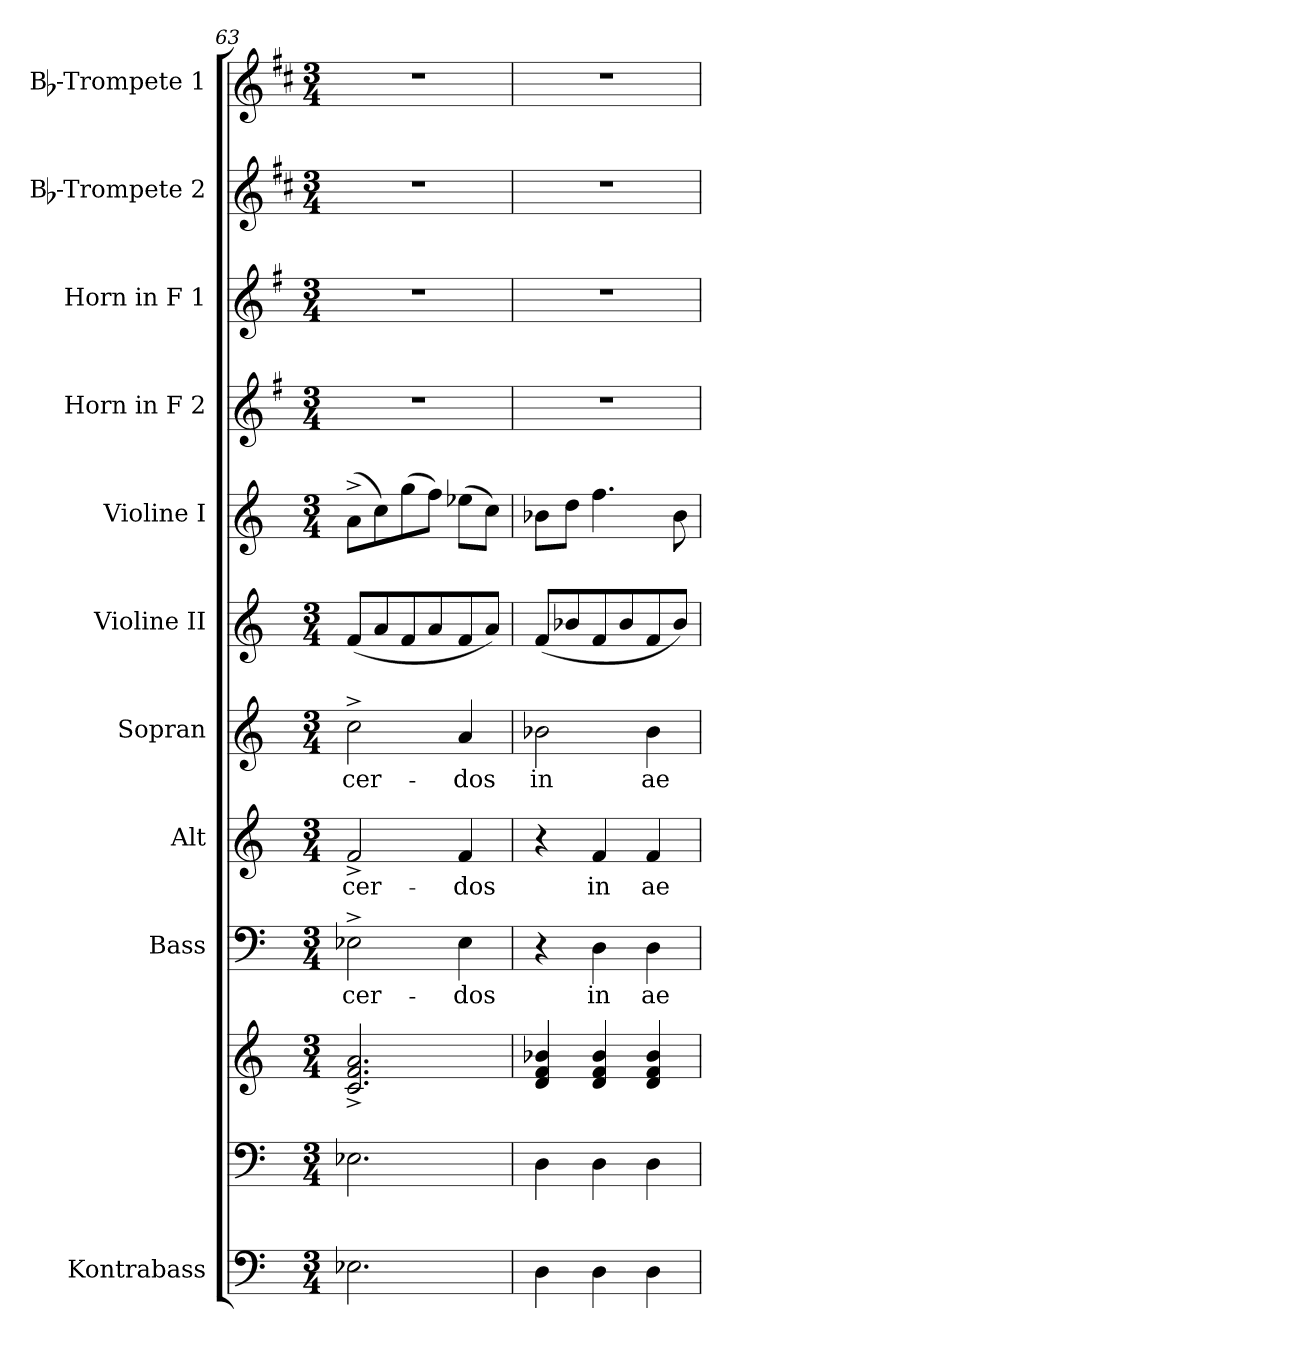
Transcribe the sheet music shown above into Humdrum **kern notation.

**kern	**kern	**kern	**kern	**text	**kern	**text	**kern	**text	**kern	**kern	**kern	**kern	**kern	**kern
*part11	*part10	*part10	*part9	*part9	*part8	*part8	*part7	*part7	*part6	*part5	*part4	*part3	*part2	*part1
*staff12	*staff11	*staff10	*staff9	*staff9	*staff8	*staff8	*staff7	*staff7	*staff6	*staff5	*staff4	*staff3	*staff2	*staff1
*I"Kontrabass	*	*	*I"Bass	*	*I"Alt	*	*I"Sopran	*	*I"Violine II	*I"Violine I	*I"Horn in F 2	*I"Horn in F 1	*I"Bb-Trompete 2	*I"Bb-Trompete 1
*I'Kb.	*	*	*I'B.	*	*I'A.	*	*I'S.	*	*I'Vl. II	*I'Vl. I	*	*	*I'Bb Trp. 2	*I'Bb Trp. 1
*clefF4	*clefF4	*clefG2	*clefF4	*	*clefG2	*	*clefG2	*	*clefG2	*clefG2	*clefG2	*clefG2	*clefG2	*clefG2
*ITrd7c12	*	*	*	*	*	*	*	*	*	*	*ITrd4c7	*ITrd4c7	*ITrd1c2	*ITrd1c2
*k[]	*k[]	*k[]	*k[]	*	*k[]	*	*k[]	*	*k[]	*k[]	*k[]	*k[]	*k[]	*k[]
*C:	*C:	*C:	*C:	*	*C:	*	*C:	*	*C:	*C:	*C:	*C:	*C:	*C:
*M3/4	*M3/4	*M3/4	*M3/4	*	*M3/4	*	*M3/4	*	*M3/4	*M3/4	*M3/4	*M3/4	*M3/4	*M3/4
=63	=63	=63	=63	=63	=63	=63	=63	=63	=63	=63	=63	=63	=63	=63
!	!	!	!	!LO:LY:b	!	!LO:LY:b	!	!LO:LY:b	!	!	!	!	!	!
2.EE-X\	2.E-X\	2.c/^> 2.f/^> 2.a/^>	2E-X^>\	-cer-	2f^</	-cer-	2cc^>\	-cer-	(<8f/L	(>8a^>\L	2.r	2.r	2.r	2.r
.	.	.	.	.	.	.	.	.	8a/	8cc\)	.	.	.	.
.	.	.	.	.	.	.	.	.	8f/	(>8gg\	.	.	.	.
.	.	.	.	.	.	.	.	.	8a/	8ff\J)	.	.	.	.
!	!	!	!	!LO:LY:b	!	!LO:LY:b	!	!LO:LY:b	!	!	!	!	!	!
.	.	.	4E-\	-dos	4f/	-dos	4a/	-dos	8f/	(>8ee-X\L	.	.	.	.
.	.	.	.	.	.	.	.	.	8a/J)	8cc\J)	.	.	.	.
=64	=64	=64	=64	=64	=64	=64	=64	=64	=64	=64	=64	=64	=64	=64
!	!	!	!	!	!	!	!	!LO:LY:b	!	!	!	!	!	!
4DD\	4D\	4d/ 4f/ 4b-X/	4r	.	4r	.	2b-X\	in	(<8f/L	8b-X\L	2.r	2.r	2.r	2.r
.	.	.	.	.	.	.	.	.	8b-X/	8dd\J	.	.	.	.
!	!	!	!	!LO:LY:b	!	!LO:LY:b	!	!	!	!	!	!	!	!
4DD\	4D\	4d/ 4f/ 4b-/	4D\	in	4f/	in	.	.	8f/	4.ff\	.	.	.	.
.	.	.	.	.	.	.	.	.	8b-/	.	.	.	.	.
!	!	!	!	!LO:LY:b	!	!LO:LY:b	!	!LO:LY:b	!	!	!	!	!	!
4DD\	4D\	4d/ 4f/ 4b-/	4D\	ae-	4f/	ae-	4b-\	ae-	8f/	.	.	.	.	.
.	.	.	.	.	.	.	.	.	8b-/J)	8b-\	.	.	.	.
=	=	=	=	=	=	=	=	=	=	=	=	=	=	=
*-	*-	*-	*-	*-	*-	*-	*-	*-	*-	*-	*-	*-	*-	*-
